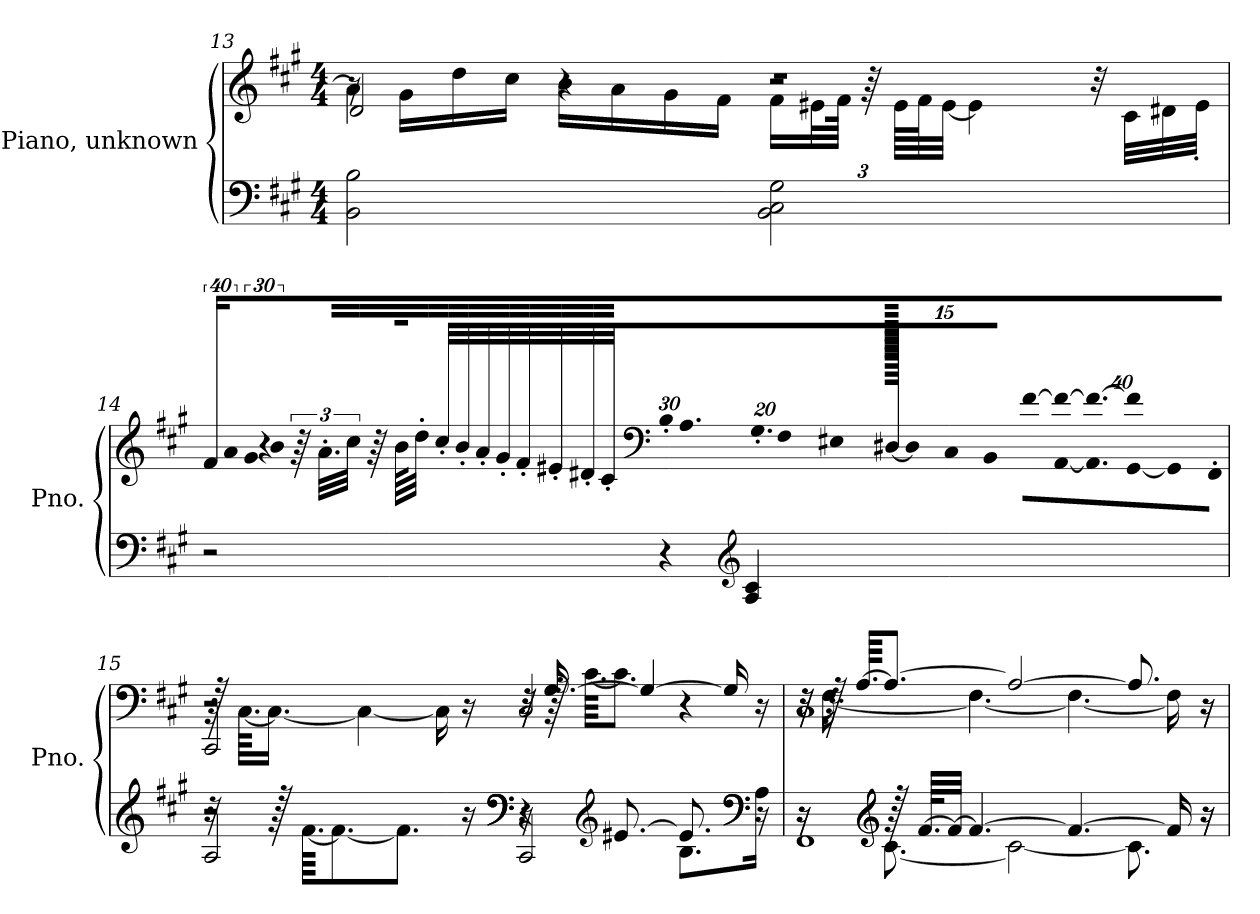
**kern	**kern
*part1	*part1
*staff2	*staff1
*I"Piano, unknown	*
*I'Pno.	*
*clefF4	*clefG2
*k[f#c#g#]	*k[f#c#g#]
*M4/4	*M4/4
=13	=13
*	*^
*	*	*^
*	*	*	*^
2BB\ 2B\	1r	4a\]	2d/	16r
.	.	.	.	16g#\LL
.	.	.	.	16dd\
.	.	.	.	16cc#\JJ
.	.	4r	.	16b\LL
.	.	.	.	16a\
.	.	.	.	16g#\
.	.	.	.	16f#\JJ
*	*	*	*	*Xbrackettup
2BB\ 2C#\ 2G#\	.	2r	2r	24f#\LL
.	.	.	.	48e#X\L
*	*	*	*	*brackettup
.	.	.	.	96f#\JJJk
.	.	.	.	96r
.	.	.	.	96e#\LLLL
*	*	*	*	*Xbrackettup
.	.	.	.	96f#\J
.	.	.	.	[48e#\JJJ
.	.	.	.	4e#\]
.	.	.	.	32r
.	.	.	.	32c#\LLL
.	.	.	.	32d#X\
.	.	.	.	32e#'\JJJ
*	*v	*v	*v	*v
!!LO:PB:g=z
=14	=14
*	*brackettup
*	*^
*	*	*^
*	*	*	*^
!	!LO:N:vis=32	!	!	!
*	*v	*v	*v	*v
2r	640%23f#/LLL
!	!LO:N:vis=32
.	640%23a/
!	!LO:N:vis=64
.	960%17g#/JJJk
!	!LO:N:vis=64
.	960%17r
!	!LO:N:vis=64
.	960%17b\
.	96r
.	48.a'\LLL
.	48cc#\JJJ
.	64r
.	64b\KLLL
.	32dd'\JJJ
.	32cc#'/LLL
.	32b'/
.	32a'/
.	32g#'/
.	32f#'/
.	32e#X'/
.	32d#X'/
.	32c#'/
*	*clefF4
*	*Xbrackettup
!	!LO:N:vis=64
4r	960%17B'/L
!	!LO:N:vis=64.
.	640%17A/
.	1920ryy
!	!LO:N:vis=64.
.	640%17G#'/
!	!LO:N:vis=64
.	960%17F#/J
!	!LO:N:vis=32
.	640%23E#X/J
.	[1920D#X/
.	1920%79D#/]
.	24C#/
.	24BB/JJ
*clefG2	*
!	!LO:N:vis=32
4A/ 4c#/	[640%23f#\LLL
!	!LO:N:vis=32
.	[640%23AA\ 640%23f#\_J
!	!LO:N:vis=16.
.	960%103AA\] 960%103f#\_
!	!LO:N:vis=64
.	[960%17GG#\ 960%17f#\]LL
!	!LO:N:vis=64
.	960%17GG#\J]
!	!LO:N:vis=32
.	640%23FF#'\JJJ
1920ryy	.
!!LO:LB:g=z
=15	=15
*^	*^
*	*^	*	*^
2r	32r	2A/	2r	128r	2CC#/
.	.	.	.	[64.C#\KKLL	.
.	128r	.	.	16.C#\JJ_	.
.	[64.f#\KKKL	.	.	.	.
.	8.f#\_	.	.	.	.
.	.	.	.	4C#\_	.
.	8.f#\J]	.	.	.	.
.	.	.	.	16C#\]	.
.	16r	.	.	16r	.
*clefF4	*	*	*	*	*
16r	4r	2CC#/	32r	32r	2C#/
.	.	.	[16.G#/	128r	.
.	.	.	.	[64.c#\KKKL	.
*clefG2	*	*	*	*	*
[8.e#X/	.	.	.	8.c#\J]	.
.	.	.	4G#/_	.	.
8.e#/]	8.B\L	.	.	4r	.
.	.	.	16G#/]	.	.
*clefF4	*	*	*	*	*
16r	16A\Jk	.	16r	.	.
!!LO:LB:g=z	!!	!!
=16	=16	=16	=16	=16	=16
16r	16r	1FF#	32r	32r	1C#
.	.	.	128r	[16.F#\	.
.	.	.	[64.A/KKKL	.	.
*clefG2	*	*	*	*	*
128r	[8.c#\	.	8.A/J_	.	.
[64.f#/KLLL	.	.	.	.	.
32f#/JJJ_	.	.	.	.	.
4.f#/_	.	.	.	4.F#\_	.
.	2c#\_	.	2A/_	.	.
4.f#/_	.	.	.	4.F#\_	.
.	8.c#\]	.	8.A/]	.	.
16f#/]	.	.	.	16F#\]	.
16r	16r	.	16r	16r	.
*v	*v	*v	*	*	*
*	*v	*v	*v
=	=
*-	*-
